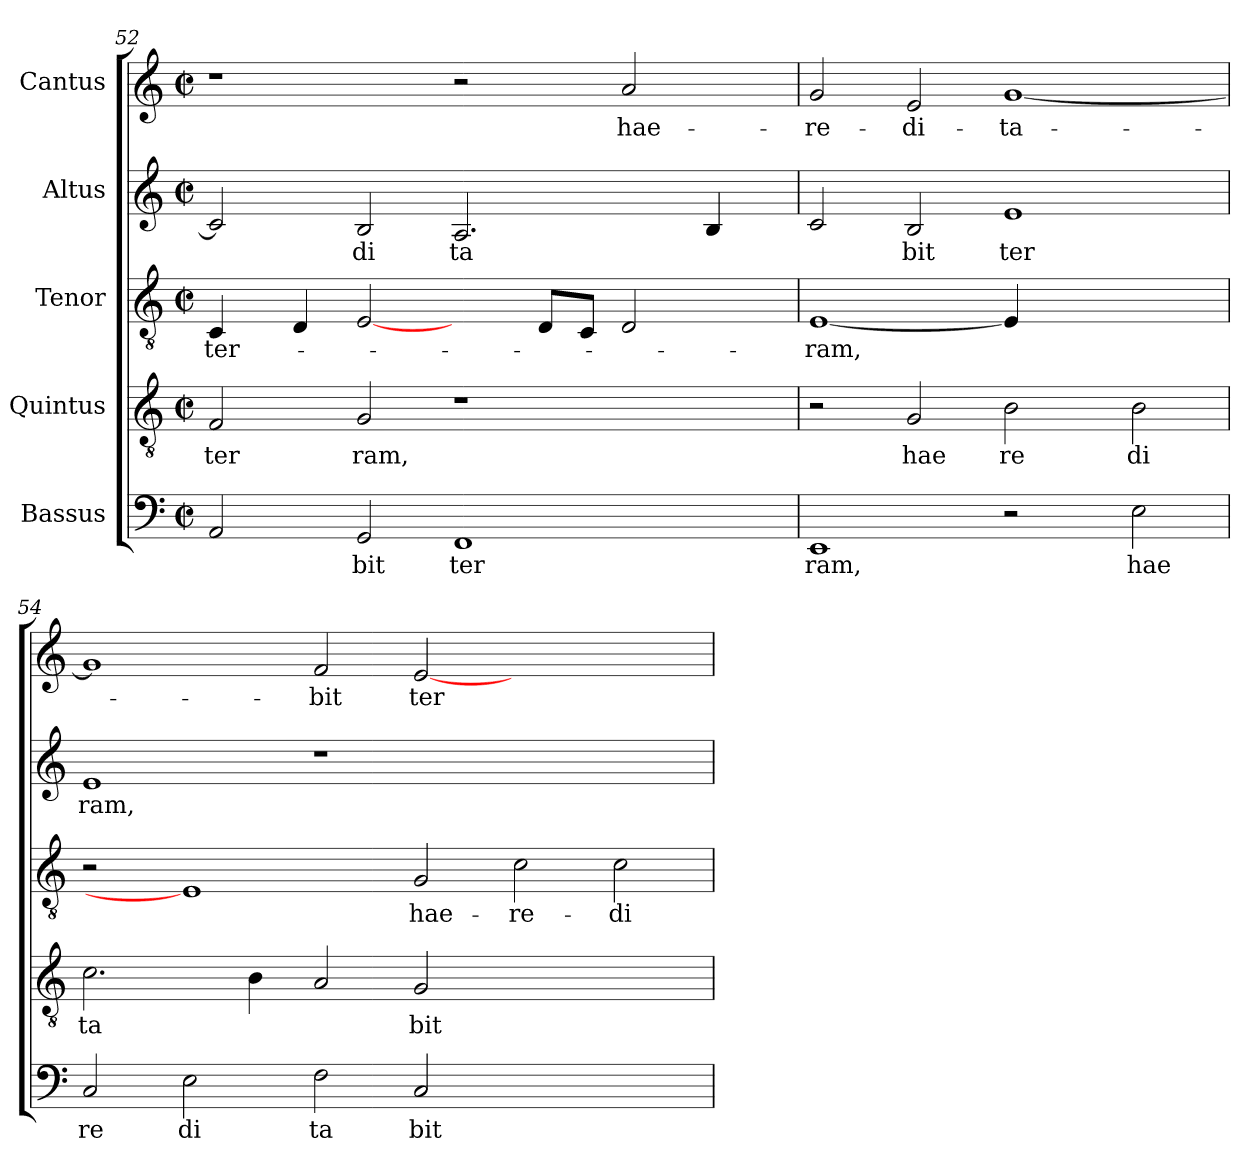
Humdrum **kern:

**kern	**text	**kern	**text	**kern	**text	**kern	**text	**kern	**text
*part5	*part5	*part4	*part4	*part3	*part3	*part2	*part2	*part1	*part1
*staff5	*staff5	*staff4	*staff4	*staff3	*staff3	*staff2	*staff2	*staff1	*staff1
*I"Bassus	*	*I"Quintus	*	*I"Tenor	*	*I"Altus	*	*I"Cantus	*
!!LO:LB:g=z
*clefF4	*	*clefGv2	*	*clefGv2	*	*clefG2	*	*clefG2	*
*M2/2	*	*M2/2	*	*M2/2	*	*M2/2	*	*M2/2	*
*met(c|)	*	*met(c|)	*	*met(c|)	*	*met(c|)	*	*met(c|)	*
=52	=52	=52	=52	=52	=52	=52	=52	=52	=52
!	!	!	!LO:LY:b:cj	!	!LO:LY:b	!	!	!	!
*	*	*	*	*^	*	*	*	*	*
2AA/	.	2F/	ter	4C/	16..ryy	ter-	2c/]	.	1r	.
.	.	.	.	.	1ryy	.	.	.	.	.
.	.	.	.	4D/	.	.	.	.	.	.
!	!LO:LY:b:cj	!	!LO:LY:b:cj	!	!	!	!	!LO:LY:b:cj	!	!
2GG/	bit	2G/	ram,	[2E/	.	.	2B/	di	.	.
!	!LO:LY:b:cj	!	!	!	!	!	!	!LO:LY:b:cj	!	!
1FF	ter	1r	.	4ryy	.	.	2.A/	ta	2r	.
.	.	.	.	.	2ryy	.	.	.	.	.
.	.	.	.	8D/L	.	.	.	.	.	.
.	.	.	.	8C/J	.	.	.	.	.	.
!	!	!	!	!	!	!	!	!	!	!LO:LY:b:cj
.	.	.	.	2D/	.	.	.	.	2a/	hae-
.	.	.	.	.	4ryy	.	.	.	.	.
.	.	.	.	.	.	.	4B/	.	.	.
.	.	.	.	.	8ryy	.	.	.	.	.
.	.	.	.	.	64ryy	.	.	.	.	.
=53	=53	=53	=53	=53	=53	=53	=53	=53	=53	=53
!	!LO:LY:b:cj	!	!	!	!	!LO:LY:b:cj	!	!	!	!LO:LY:b:cj
*	*	*	*	*v	*v	*	*	*	*	*
1EE	ram,	2r	.	[1E	-ram,	2c/	.	2g/	-re-
!	!	!	!LO:LY:b:cj	!	!	!	!LO:LY:b:cj	!	!LO:LY:b:cj
.	.	2G/	hae	.	.	2B/	bit	2e/	-di-
!	!	!	!LO:LY:b:cj	!	!	!	!LO:LY:b:cj	!	!LO:LY:b:cj
2r	.	2B\	re	4E/]	.	1e	ter	[<1g	-ta-
.	.	.	.	2.ryy	.	.	.	.	.
!	!LO:LY:b:cj	!	!LO:LY:b:cj	!	!	!	!	!	!
2E\	hae	2B\	di	.	.	.	.	.	.
=54	=54	=54	=54	=54	=54	=54	=54	=54	=54
!	!LO:LY:b:cj	!	!LO:LY:b:cj	!	!	!	!LO:LY:b:cj	!	!
2C/	re	2.c\	ta	2r	.	1e	ram,	1g]	.
!	!LO:LY:b:cj	!	!	!	!	!	!	!	!
2E\	di	.	.	1E]	.	.	.	.	.
.	.	4B\	.	.	.	.	.	.	.
!	!LO:LY:b:cj	!	!	!	!	!	!	!	!LO:LY:b:cj
2F\	ta	2A/	.	.	.	1r	.	2f/	-bit
!	!LO:LY:b:cj	!	!LO:LY:b:cj	!	!LO:LY:b:cj	!	!	!	!LO:LY:b
2C/	bit	2G/	bit	2G/	hae-	.	.	[<2e/	ter-
!	!	!	!	!	!LO:LY:b:cj	!	!	!	!
1ryy	.	1ryy	.	2c\	-re-	1ryy	.	1ryy	.
!	!	!	!	!	!LO:LY:b:cj	!	!	!	!
.	.	.	.	2c\	-di-	.	.	.	.
=	=	=	=	=	=	=	=	=	=
*-	*-	*-	*-	*-	*-	*-	*-	*-	*-
